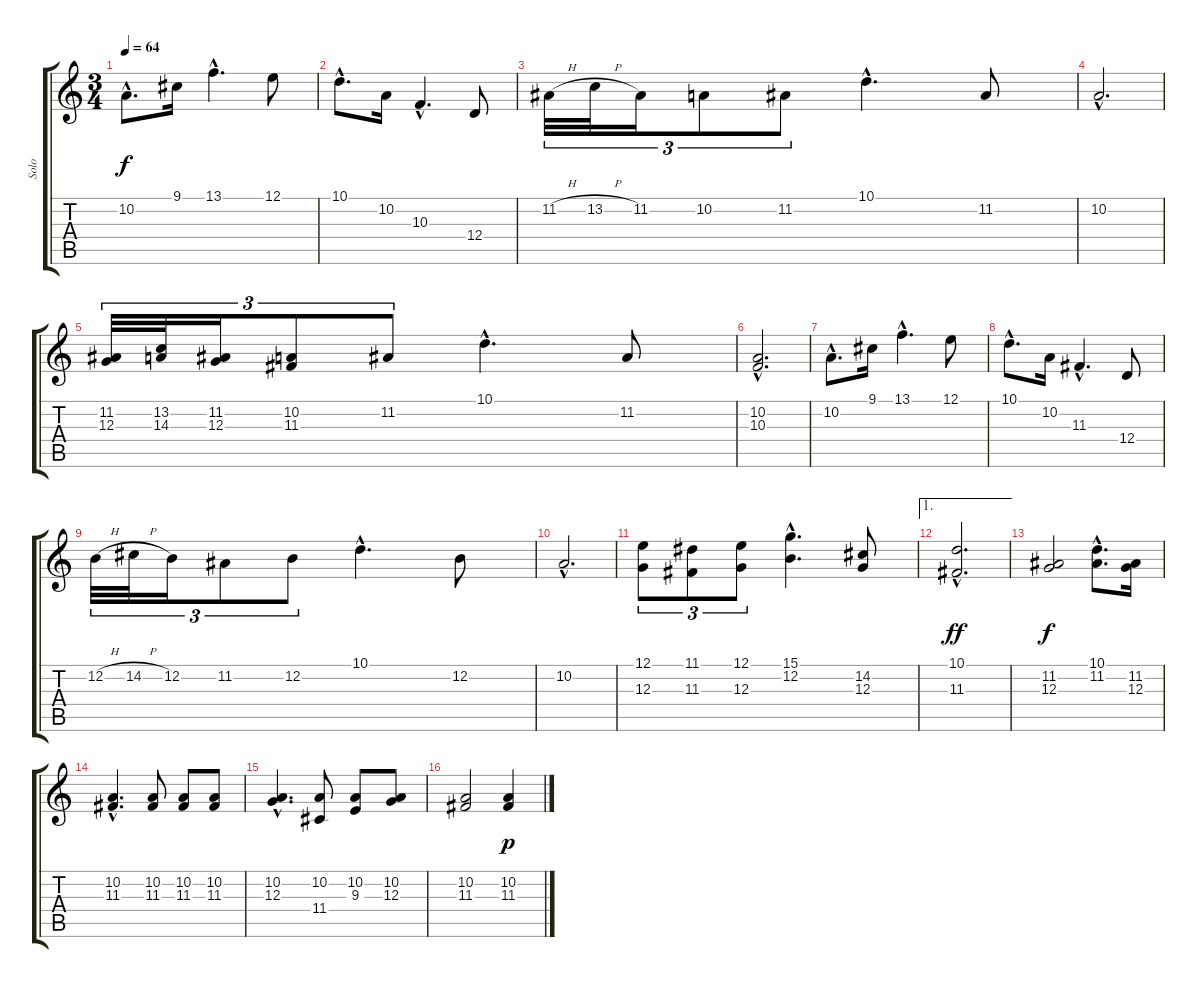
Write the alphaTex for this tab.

\track ("Solo" "Solo") {instrument acousticgrandpiano}
\staff {score tabs}
\tuning (E4 B3 G3 D3 A2 E2) {hide}
\ts (3 4)
\tempo 64
\clef g2
\ks c
10.2{hac}.8{d dy f} 9.1.16 13.1{hac}.4{d} 12.1.8 |
10.1{hac}.8{d} 10.2.16 10.3{hac}.4{d} 12.4.8 |
11.2{h}.32{tu (3 2)} 13.2{h}.32{tu (3 2)} 11.2.16{tu (3 2)} 10.2.8{tu (3 2)} 11.2.8{tu (3 2)} 10.1{hac}.4{d} 11.2.8 |
10.2{hac}.2{d} |
(11.2 12.3).32{tu (3 2)} (13.2 14.3).32{tu (3 2)} (11.2 12.3).16{tu (3 2)} (10.2 11.3).8{tu (3 2)} 11.2.8{tu (3 2)} 10.1{hac}.4{d} 11.2.8 |
(10.2{hac} 10.3{hac}).2{d} |
10.2{hac}.8{d} 9.1.16 13.1{hac}.4{d} 12.1.8 |
10.1{hac}.8{d} 10.2.16 11.3{hac}.4{d} 12.4.8 |
12.2{h}.32{tu (3 2)} 14.2{h}.32{tu (3 2)} 12.2.16{tu (3 2)} 11.2.8{tu (3 2)} 12.2.8{tu (3 2)} 10.1{hac}.4{d} 12.2.8 |
10.2{hac}.2{d} |
(12.1 12.3).8{tu (3 2)} (11.1 11.3).8{tu (3 2)} (12.1 12.3).8{tu (3 2)} (15.1{hac} 12.2{hac}).4{d} (14.2 12.3).8 |
\ae 1
(10.1{hac} 11.3{hac}).2{d dy ff} |
(11.2 12.3).2{dy f} (10.1{hac} 11.2{hac}).8{d} (11.2 12.3).16 |
(10.2{hac} 11.3{hac}).4{d} (10.2 11.3).8 (10.2 11.3).8 (10.2 11.3).8 |
(10.2{hac} 12.3{hac}).4{d} (10.2 11.4).8 (10.2 9.3).8 (10.2 12.3).8 |
(10.2 11.3).2 (10.2 11.3).4{dy p}
